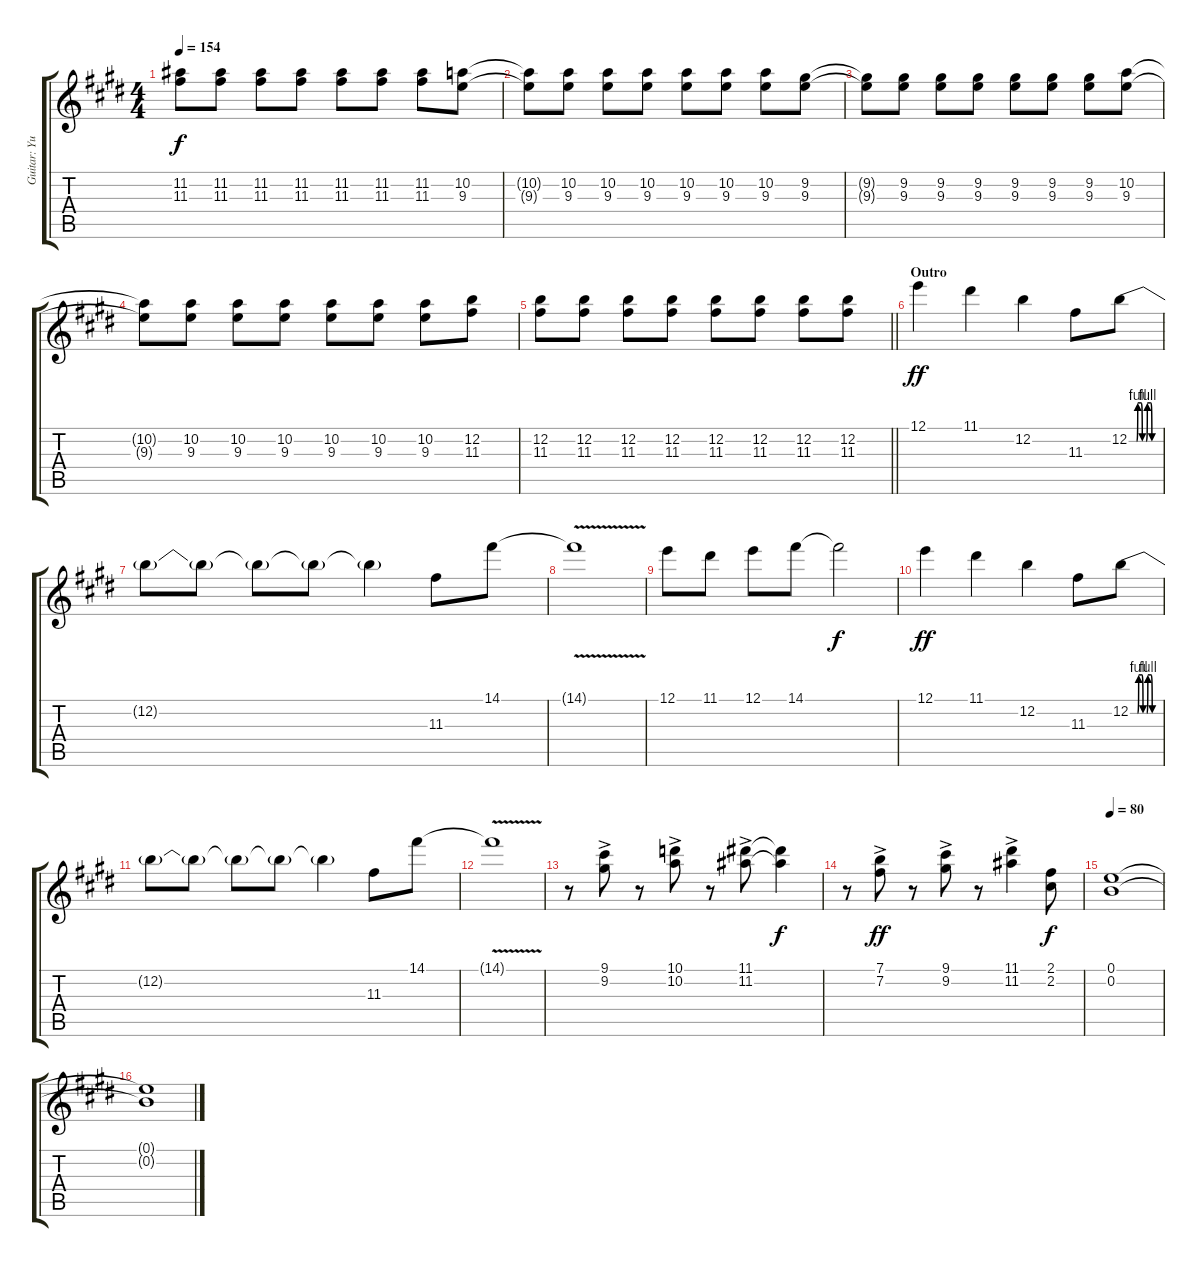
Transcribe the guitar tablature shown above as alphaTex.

\track ("Guitar: Yui Hirasawa" "Guitar: Yu") {instrument distortionguitar}
\staff {score tabs}
\tuning (E4 B3 G3 D3 A2 E2) {hide}
\ts (4 4)
\tempo 154
\clef g2
\ks e
(11.2 11.3).8{dy f} (11.2 11.3).8 (11.2 11.3).8 (11.2 11.3).8 (11.2 11.3).8 (11.2 11.3).8 (11.2 11.3).8 (10.2 9.3).8 |
(10.2{t} 9.3{t}).8 (10.2 9.3).8 (10.2 9.3).8 (10.2 9.3).8 (10.2 9.3).8 (10.2 9.3).8 (10.2 9.3).8 (9.2 9.3).8 |
(9.2{t} 9.3{t}).8 (9.2 9.3).8 (9.2 9.3).8 (9.2 9.3).8 (9.2 9.3).8 (9.2 9.3).8 (9.2 9.3).8 (10.2 9.3).8 |
(10.2{t} 9.3{t}).8 (10.2 9.3).8 (10.2 9.3).8 (10.2 9.3).8 (10.2 9.3).8 (10.2 9.3).8 (10.2 9.3).8 (12.2 11.3).8 |
\barLineRight lightlight
(12.2 11.3).8 (12.2 11.3).8 (12.2 11.3).8 (12.2 11.3).8 (12.2 11.3).8 (12.2 11.3).8 (12.2 11.3).8 (12.2 11.3).8 |
\section ("" "Outro")
12.1.4{dy ff} 11.1.4 12.2.4 11.3.8 12.2{be (custom 0 0 15 0 17 4 24 4 26 0 34 0 36 4 43 4 45 0 60 0)}.8 |
12.2{t}.8 12.2{t}.8 12.2{t}.8 12.2{t}.8 12.2{t}.4 11.3.8 14.1.8 |
14.1{v t}.1 |
12.1.8 11.1.8 12.1.8 14.1.8 14.1{t}.2{dy f} |
12.1.4{dy ff} 11.1.4 12.2.4 11.3.8 12.2{be (custom 0 0 15 0 17 4 24 4 26 0 34 0 36 4 43 4 45 0 60 0)}.8 |
12.2{t}.8 12.2{t}.8 12.2{t}.8 12.2{t}.8 12.2{t}.4 11.3.8 14.1.8 |
14.1{v t}.1 |
r.8 (9.1{ac} 9.2{ac}).8 r.8 (10.1{ac} 10.2{ac}).8 r.8 (11.1{ac} 11.2{ac}).8 (11.1{t} 11.2{t}).4{dy f} |
r.8 (7.1{ac} 7.2{ac}).8{dy ff} r.8 (9.1{ac} 9.2{ac}).8 r.8 (11.1{ac} 11.2{ac}).4 (2.1 2.2).8{dy f} |
\tempo 80
(0.1 0.2).1 |
(0.1{t} 0.2{t}).1
